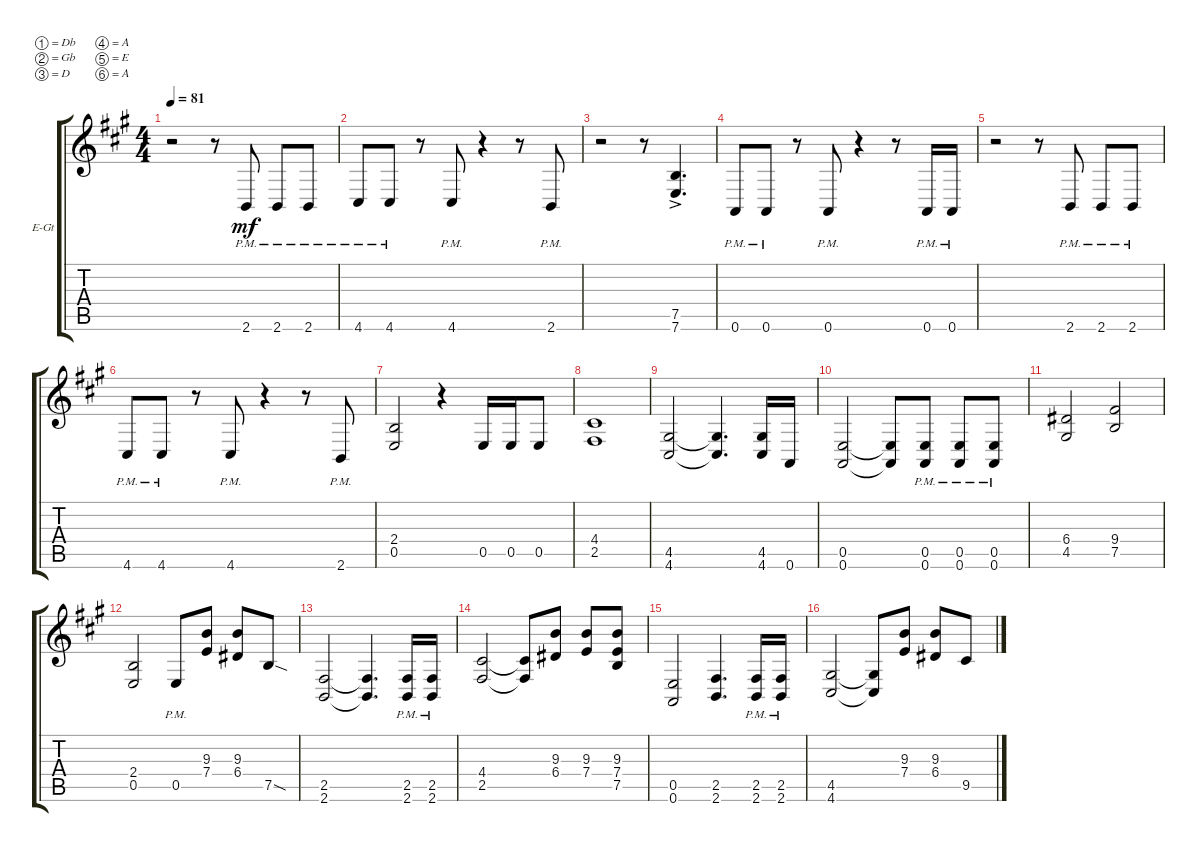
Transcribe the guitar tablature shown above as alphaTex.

\defaultSystemsLayout 4
\bracketExtendMode groupsimilarinstruments
\firstSystemTrackNameOrientation horizontal
\otherSystemsTrackNameOrientation horizontal
\track ("Electric Guitar" "E-Gt") {instrument distortionguitar}
\staff {score tabs}
\tuning (Db4 Gb3 D3 A2 E2 A1)
\ts (4 4)
\tempo 81
\clef g2
\ks f#minor
r.2{dy mf} r.8 2.6{pm}.8 2.6{pm}.8 2.6{pm}.8 |
4.6{pm}.8 4.6{pm}.8 r.8 4.6{pm}.8 r.4 r.8 2.6{pm}.8 |
r.2 r.8 (7.6{ac} 7.5{ac}).4{d} |
0.6{pm}.8 0.6{pm}.8 r.8 0.6{pm}.8 r.4 r.8 0.6{pm}.16 0.6{pm}.16 |
r.2 r.8 2.6{pm}.8 2.6{pm}.8 2.6{pm}.8 |
4.6{pm}.8 4.6{pm}.8 r.8 4.6{pm}.8 r.4 r.8 2.6{pm}.8 |
(0.5 2.4).2 r.4 0.5.16 0.5.16 0.5.8 |
(2.5 4.4).1 |
(4.6 4.5).2 (4.5{t} 4.6{t}).4{d} (4.6 4.5).16 0.6.16 |
(0.6 0.5).2 (0.5{t} 0.6{t}).8 (0.6{pm} 0.5{pm}).8 (0.5{pm} 0.6{pm}).8 (0.6{pm} 0.5{pm}).8 |
(4.5 6.4).2 (9.4 7.5).2 |
(0.5 2.4).2 0.5{pm}.8 (7.4 9.3).8 (9.3 6.4).8 7.5{sod}.8 |
(2.6 2.5).2 (2.5{t} 2.6{t}).4{d} (2.6{pm} 2.5{pm}).16 (2.5{pm} 2.6{pm}).16 |
(2.5 4.4).2 (2.5{t} 4.4{t}).8 (6.4 9.3).8 (9.3 7.4).8 (7.4 7.5 9.3).8 |
(0.6 0.5).2 (2.5 2.6).4{d} (2.6{pm} 2.5{pm}).16 (2.5{pm} 2.6{pm}).16 |
(4.6 4.5).2 (4.6{t} 4.5{t}).8 (7.4 9.3).8 (9.3 6.4).8 9.5.8
